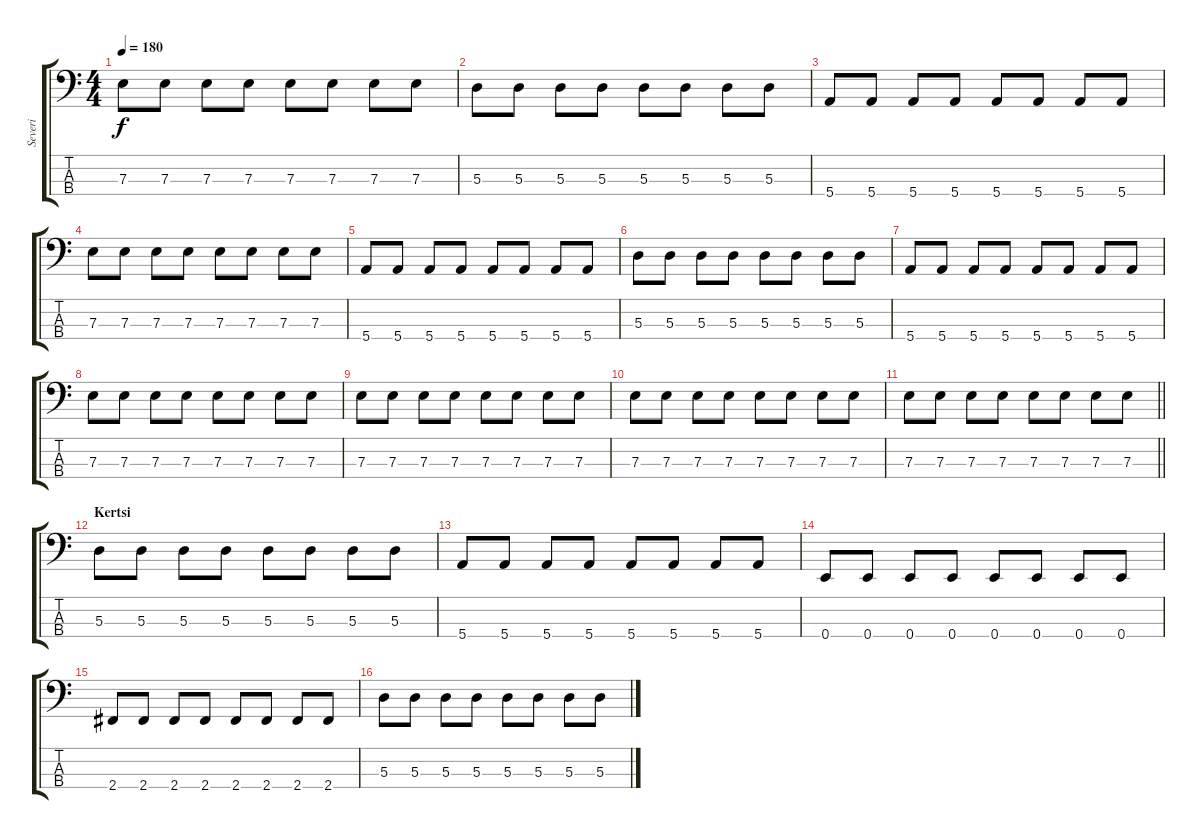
\track ("Severi" "Severi") {instrument electricbassfinger}
\staff {score tabs}
\tuning (G2 D2 A1 E1) {hide}
\ts (4 4)
\tempo 180
\clef f4
\ks c
7.3.8{dy f} 7.3.8 7.3.8 7.3.8 7.3.8 7.3.8 7.3.8 7.3.8 |
5.3.8 5.3.8 5.3.8 5.3.8 5.3.8 5.3.8 5.3.8 5.3.8 |
5.4.8 5.4.8 5.4.8 5.4.8 5.4.8 5.4.8 5.4.8 5.4.8 |
7.3.8 7.3.8 7.3.8 7.3.8 7.3.8 7.3.8 7.3.8 7.3.8 |
5.4.8 5.4.8 5.4.8 5.4.8 5.4.8 5.4.8 5.4.8 5.4.8 |
5.3.8 5.3.8 5.3.8 5.3.8 5.3.8 5.3.8 5.3.8 5.3.8 |
5.4.8 5.4.8 5.4.8 5.4.8 5.4.8 5.4.8 5.4.8 5.4.8 |
7.3.8 7.3.8 7.3.8 7.3.8 7.3.8 7.3.8 7.3.8 7.3.8 |
7.3.8 7.3.8 7.3.8 7.3.8 7.3.8 7.3.8 7.3.8 7.3.8 |
7.3.8 7.3.8 7.3.8 7.3.8 7.3.8 7.3.8 7.3.8 7.3.8 |
\barLineRight lightlight
7.3.8 7.3.8 7.3.8 7.3.8 7.3.8 7.3.8 7.3.8 7.3.8 |
\section ("" "Kertsi")
5.3.8 5.3.8 5.3.8 5.3.8 5.3.8 5.3.8 5.3.8 5.3.8 |
5.4.8 5.4.8 5.4.8 5.4.8 5.4.8 5.4.8 5.4.8 5.4.8 |
0.4.8 0.4.8 0.4.8 0.4.8 0.4.8 0.4.8 0.4.8 0.4.8 |
2.4.8 2.4.8 2.4.8 2.4.8 2.4.8 2.4.8 2.4.8 2.4.8 |
5.3.8 5.3.8 5.3.8 5.3.8 5.3.8 5.3.8 5.3.8 5.3.8
